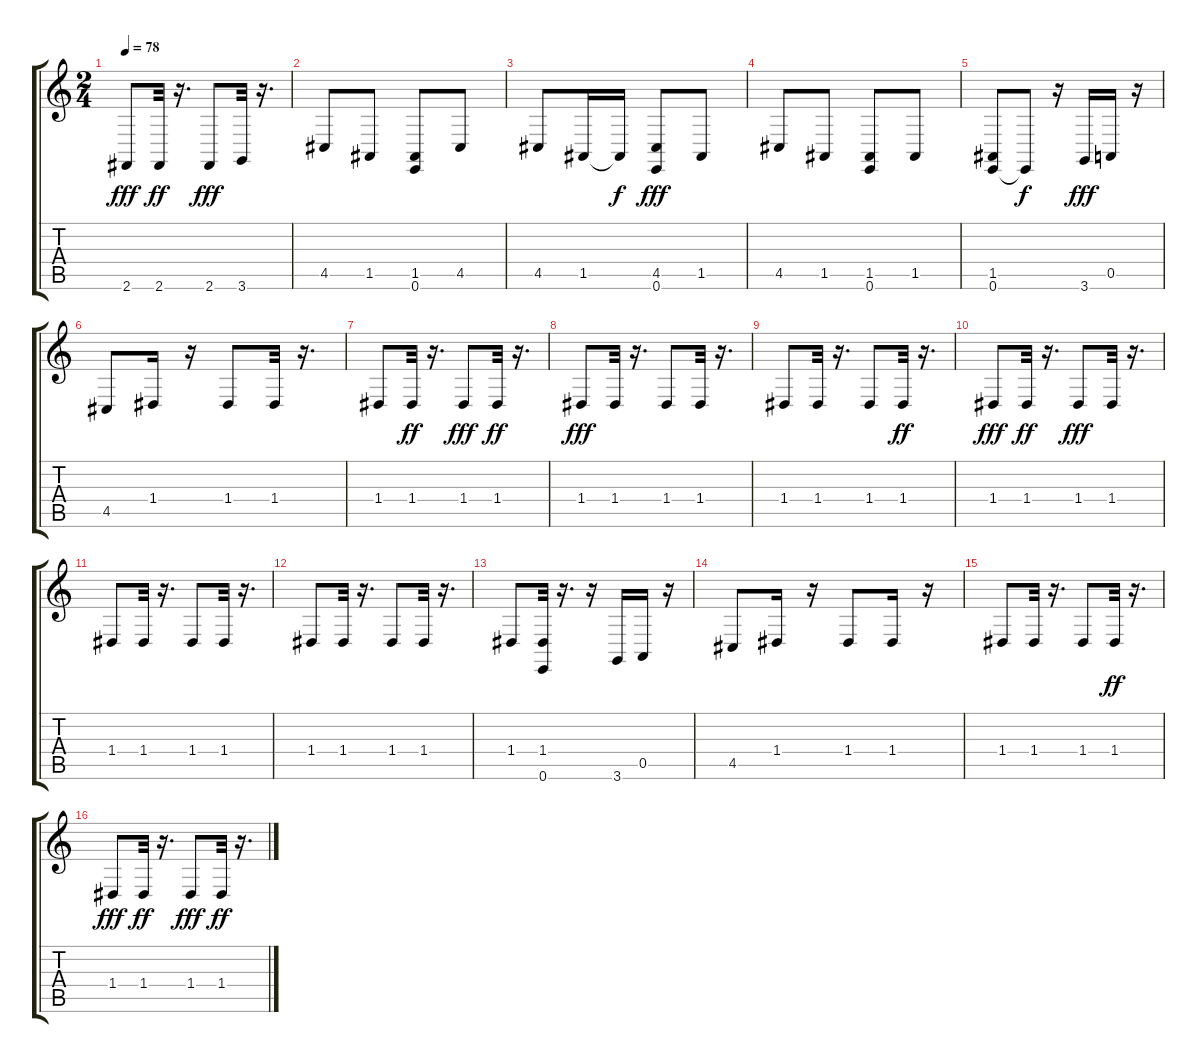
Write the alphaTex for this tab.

\track "" {instrument acousticgrandpiano}
\staff {score tabs}
\tuning (E4 B3 G3 D3 A2 E2) {hide}
\ts (2 4)
\tempo 78
\clef g2
\ks c
2.6.8{dy fff} 2.6.32{dy ff} r.16{d} 2.6.8{dy fff} 3.6.32 r.16{d} |
4.5.8 1.5.8 (1.5 0.6).8 4.5.8 |
4.5.8 1.5.16 1.5{t}.16{dy f} (4.5 0.6).8{dy fff} 1.5.8 |
4.5.8 1.5.8 (1.5 0.6).8 1.5.8 |
(1.5 0.6).8 0.6{t}.8{dy f} r.16 3.6.16{dy fff} 0.5.16 r.16 |
4.5.8 1.4.16 r.16 1.4.8 1.4.32 r.16{d} |
1.4.8 1.4.32{dy ff} r.16{d} 1.4.8{dy fff} 1.4.32{dy ff} r.16{d} |
1.4.8{dy fff} 1.4.32 r.16{d} 1.4.8 1.4.32 r.16{d} |
1.4.8 1.4.32 r.16{d} 1.4.8 1.4.32{dy ff} r.16{d} |
1.4.8{dy fff} 1.4.32{dy ff} r.16{d} 1.4.8{dy fff} 1.4.32 r.16{d} |
1.4.8 1.4.32 r.16{d} 1.4.8 1.4.32 r.16{d} |
1.4.8 1.4.32 r.16{d} 1.4.8 1.4.32 r.16{d} |
1.4.8 (1.4 0.6).32 r.16{d} r.16 3.6.16 0.5.16 r.16 |
4.5.8 1.4.16 r.16 1.4.8 1.4.16 r.16 |
1.4.8 1.4.32 r.16{d} 1.4.8 1.4.32{dy ff} r.16{d} |
1.4.8{dy fff} 1.4.32{dy ff} r.16{d} 1.4.8{dy fff} 1.4.32{dy ff} r.16{d}
